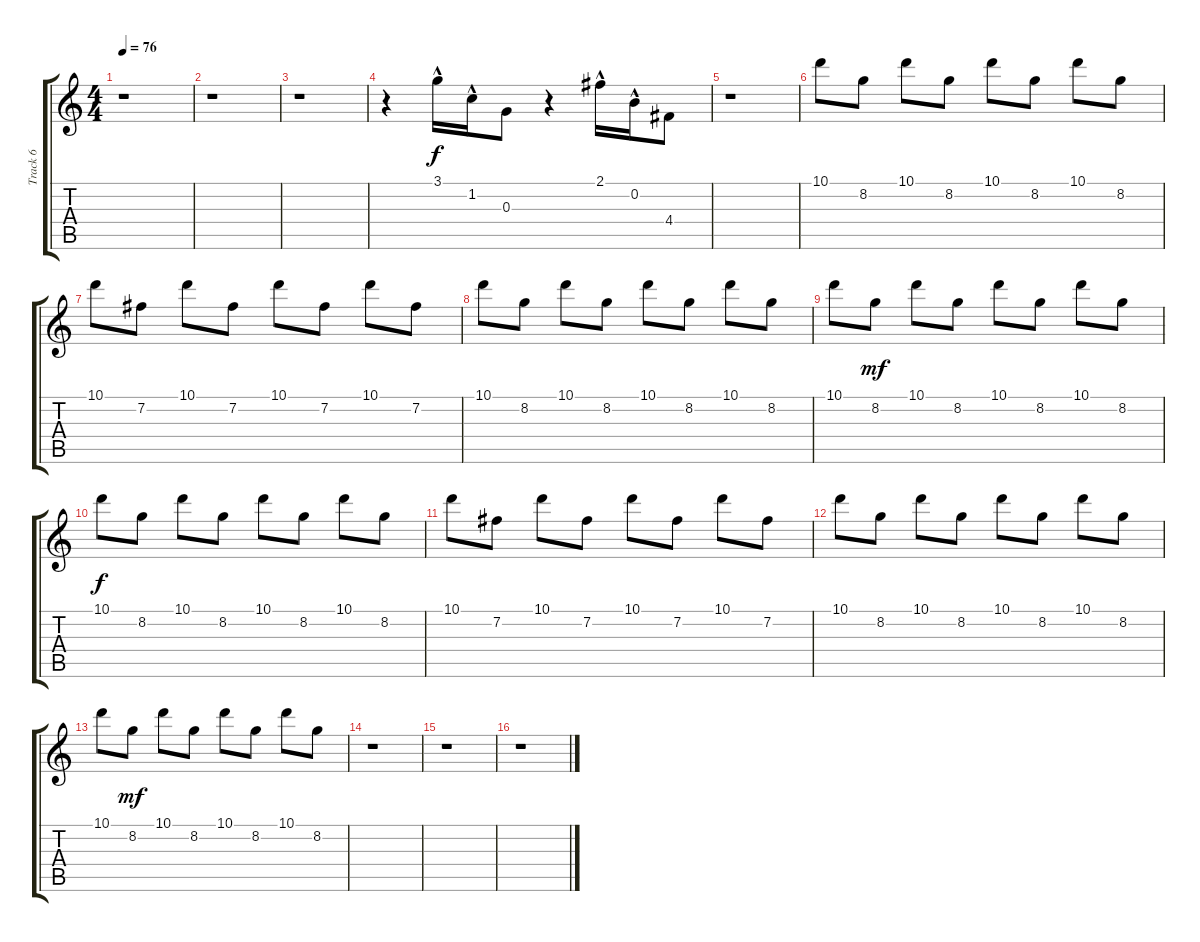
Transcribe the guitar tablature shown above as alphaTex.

\track ("Track 6" "Track 6") {instrument distortionguitar}
\staff {score tabs}
\tuning (E4 B3 G3 D3 A2 E2) {hide}
\ts (4 4)
\tempo 76
\clef g2
\ks c
r.1{dy f} |
r.1 |
r.1 |
r.4 3.1{hac}.16 1.2{hac}.16 0.3.8 r.4 2.1{hac}.16 0.2{hac}.16 4.4.8 |
r.1 |
10.1.8 8.2.8 10.1.8 8.2.8 10.1.8 8.2.8 10.1.8 8.2.8 |
10.1.8 7.2.8 10.1.8 7.2.8 10.1.8 7.2.8 10.1.8 7.2.8 |
10.1.8 8.2.8 10.1.8 8.2.8 10.1.8 8.2.8 10.1.8 8.2.8 |
10.1.8 8.2.8{dy mf} 10.1.8 8.2.8 10.1.8 8.2.8 10.1.8 8.2.8 |
10.1.8{dy f} 8.2.8 10.1.8 8.2.8 10.1.8 8.2.8 10.1.8 8.2.8 |
10.1.8 7.2.8 10.1.8 7.2.8 10.1.8 7.2.8 10.1.8 7.2.8 |
10.1.8 8.2.8 10.1.8 8.2.8 10.1.8 8.2.8 10.1.8 8.2.8 |
10.1.8 8.2.8{dy mf} 10.1.8 8.2.8 10.1.8 8.2.8 10.1.8 8.2.8 |
r.1 |
r.1 |
r.1
